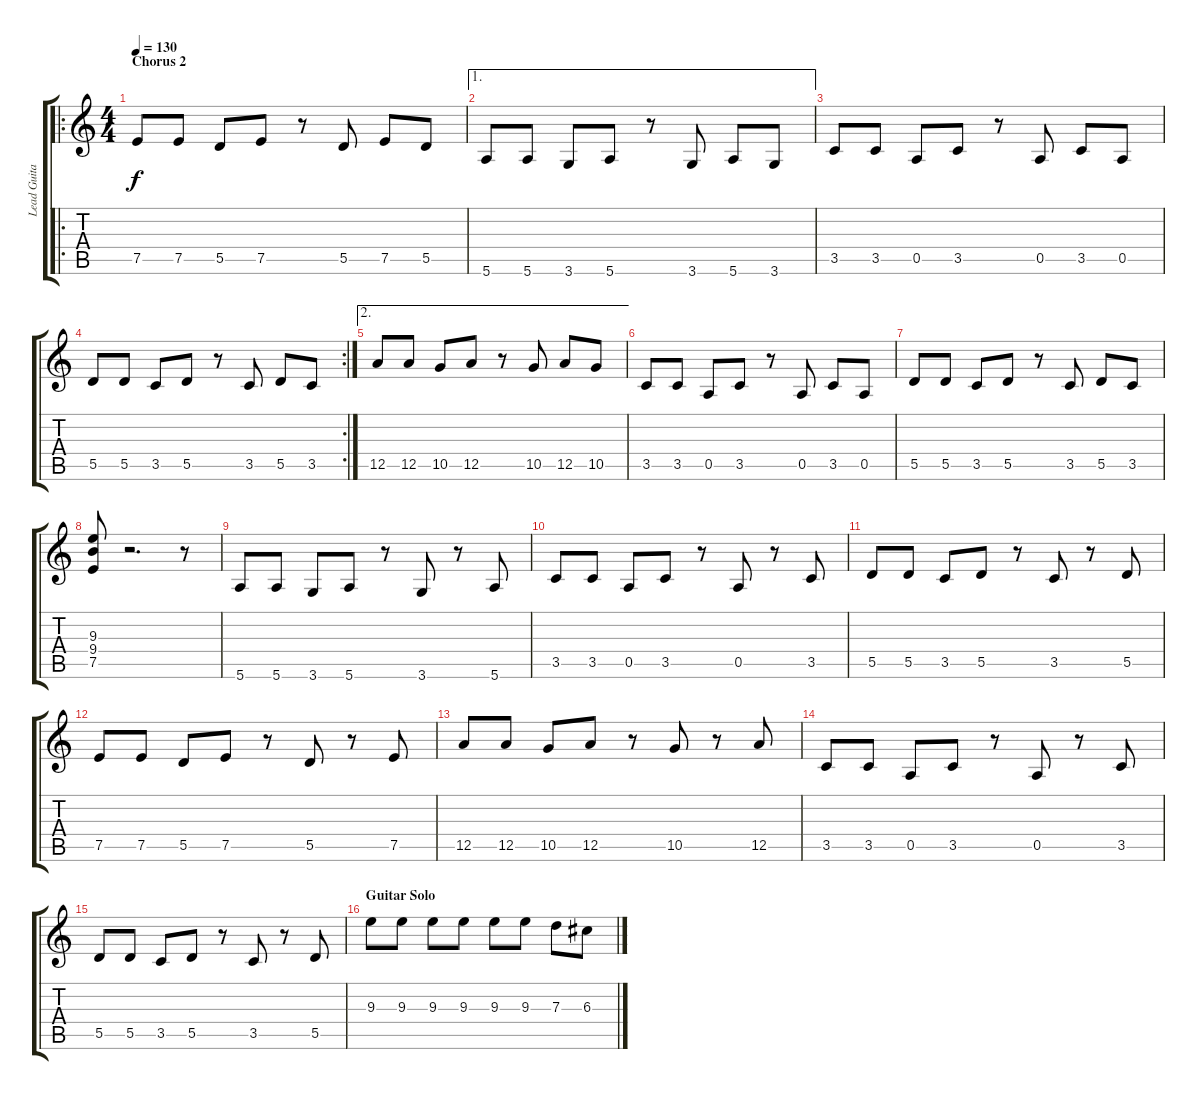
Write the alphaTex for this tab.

\track ("Lead Guitar" "Lead Guita") {instrument overdrivenguitar}
\staff {score tabs}
\tuning (E4 B3 G3 D3 A2 E2) {hide}
\ro
\ts (4 4)
\section ("" "Chorus 2")
\tempo 130
\clef g2
\ks c
7.5.8{dy f} 7.5.8 5.5.8 7.5.8 r.8 5.5.8 7.5.8 5.5.8 |
\ae 1
5.6.8 5.6.8 3.6.8 5.6.8 r.8 3.6.8 5.6.8 3.6.8 |
3.5.8 3.5.8 0.5.8 3.5.8 r.8 0.5.8 3.5.8 0.5.8 |
\rc 2
5.5.8 5.5.8 3.5.8 5.5.8 r.8 3.5.8 5.5.8 3.5.8 |
\ae 2
12.5.8 12.5.8 10.5.8 12.5.8 r.8 10.5.8 12.5.8 10.5.8 |
3.5.8 3.5.8 0.5.8 3.5.8 r.8 0.5.8 3.5.8 0.5.8 |
5.5.8 5.5.8 3.5.8 5.5.8 r.8 3.5.8 5.5.8 3.5.8 |
(9.3 9.4 7.5).8 r.2{d} r.8 |
5.6.8 5.6.8 3.6.8 5.6.8 r.8 3.6.8 r.8 5.6.8 |
3.5.8 3.5.8 0.5.8 3.5.8 r.8 0.5.8 r.8 3.5.8 |
5.5.8 5.5.8 3.5.8 5.5.8 r.8 3.5.8 r.8 5.5.8 |
7.5.8 7.5.8 5.5.8 7.5.8 r.8 5.5.8 r.8 7.5.8 |
12.5.8 12.5.8 10.5.8 12.5.8 r.8 10.5.8 r.8 12.5.8 |
3.5.8 3.5.8 0.5.8 3.5.8 r.8 0.5.8 r.8 3.5.8 |
5.5.8 5.5.8 3.5.8 5.5.8 r.8 3.5.8 r.8 5.5.8 |
\section ("" "Guitar Solo")
9.3.8 9.3.8 9.3.8 9.3.8 9.3.8 9.3.8 7.3.8 6.3.8
